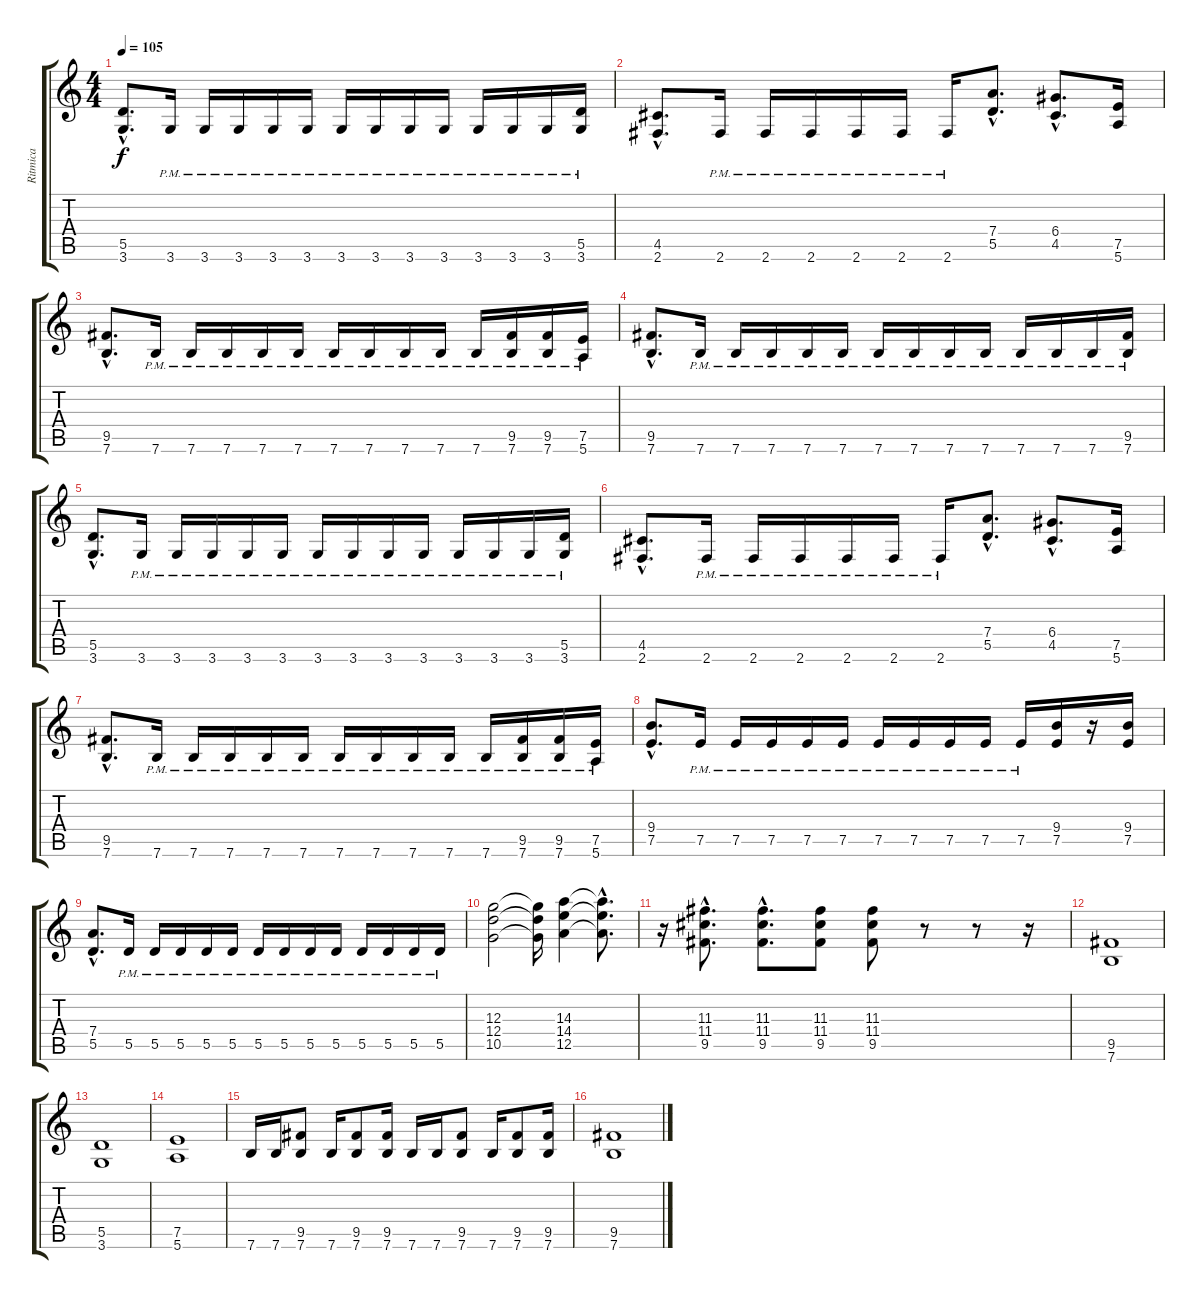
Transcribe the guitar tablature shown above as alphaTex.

\track ("Ritmica" "Ritmica") {instrument distortionguitar}
\staff {score tabs}
\tuning (E4 B3 G3 D3 A2 E2) {hide}
\ts (4 4)
\tempo 105
\clef g2
\ks c
(5.5{hac} 3.6{hac}).8{d dy f} 3.6{pm}.16 3.6{pm}.16 3.6{pm}.16 3.6{pm}.16 3.6{pm}.16 3.6{pm}.16 3.6{pm}.16 3.6{pm}.16 3.6{pm}.16 3.6{pm}.16 3.6{pm}.16 3.6{pm}.16 (5.5 3.6{pm}).16 |
(4.5{hac} 2.6{hac}).8{d} 2.6{pm}.16 2.6{pm}.16 2.6{pm}.16 2.6{pm}.16 2.6{pm}.16 2.6{pm}.16 (7.4{hac} 5.5{hac}).8{d} (6.4{hac} 4.5{hac}).8{d} (7.5 5.6).16 |
(9.5{hac} 7.6{hac}).8{d} 7.6{pm}.16 7.6{pm}.16 7.6{pm}.16 7.6{pm}.16 7.6{pm}.16 7.6{pm}.16 7.6{pm}.16 7.6{pm}.16 7.6{pm}.16 7.6{pm}.16 (9.5 7.6{pm}).16 (9.5 7.6{pm}).16 (7.5 5.6{pm}).16 |
(9.5{hac} 7.6{hac}).8{d} 7.6{pm}.16 7.6{pm}.16 7.6{pm}.16 7.6{pm}.16 7.6{pm}.16 7.6{pm}.16 7.6{pm}.16 7.6{pm}.16 7.6{pm}.16 7.6{pm}.16 7.6{pm}.16 7.6{pm}.16 (9.5 7.6{pm}).16 |
(5.5{hac} 3.6{hac}).8{d} 3.6{pm}.16 3.6{pm}.16 3.6{pm}.16 3.6{pm}.16 3.6{pm}.16 3.6{pm}.16 3.6{pm}.16 3.6{pm}.16 3.6{pm}.16 3.6{pm}.16 3.6{pm}.16 3.6{pm}.16 (5.5 3.6{pm}).16 |
(4.5{hac} 2.6{hac}).8{d} 2.6{pm}.16 2.6{pm}.16 2.6{pm}.16 2.6{pm}.16 2.6{pm}.16 2.6{pm}.16 (7.4{hac} 5.5{hac}).8{d} (6.4{hac} 4.5{hac}).8{d} (7.5 5.6).16 |
(9.5{hac} 7.6{hac}).8{d} 7.6{pm}.16 7.6{pm}.16 7.6{pm}.16 7.6{pm}.16 7.6{pm}.16 7.6{pm}.16 7.6{pm}.16 7.6{pm}.16 7.6{pm}.16 7.6{pm}.16 (9.5 7.6{pm}).16 (9.5 7.6{pm}).16 (7.5 5.6{pm}).16 |
(9.4{hac} 7.5{hac}).8{d} 7.5{pm}.16 7.5{pm}.16 7.5{pm}.16 7.5{pm}.16 7.5{pm}.16 7.5{pm}.16 7.5{pm}.16 7.5{pm}.16 7.5{pm}.16 7.5{pm}.16 (9.4 7.5).16 r.16 (9.4 7.5).16 |
(7.4{hac} 5.5{hac}).8{d} 5.5{pm}.16 5.5{pm}.16 5.5{pm}.16 5.5{pm}.16 5.5{pm}.16 5.5{pm}.16 5.5{pm}.16 5.5{pm}.16 5.5{pm}.16 5.5{pm}.16 5.5{pm}.16 5.5{pm}.16 5.5{pm}.16 |
(12.3 12.4 10.5).2 (12.3{t} 12.4{t} 10.5{t}).16 (14.3 14.4 12.5).4 (14.3{hac t} 14.4{hac t} 12.5{hac t}).8{d} |
r.16 (11.3{hac} 11.4{hac} 9.5{hac}).8{d} (11.3{hac} 11.4{hac} 9.5{hac}).8{d} (11.3 11.4 9.5).8 (11.3 11.4 9.5).8 r.8 r.8 r.16 |
(9.5 7.6).1 |
(5.5 3.6).1 |
(7.5 5.6).1 |
7.6.16 7.6.16 (9.5 7.6).8 7.6.16 (9.5 7.6).8 (9.5 7.6).16 7.6.16 7.6.16 (9.5 7.6).8 7.6.16 (9.5 7.6).8 (9.5 7.6).16 |
(9.5 7.6).1
